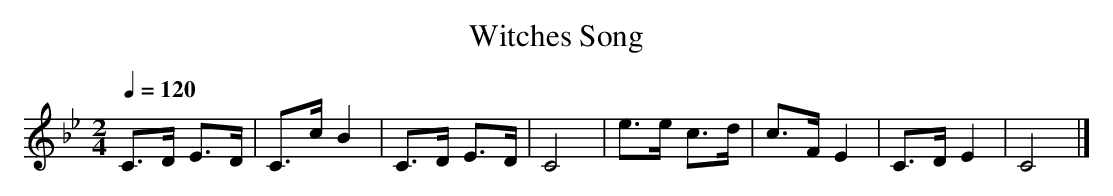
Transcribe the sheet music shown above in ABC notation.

X:1
T:Witches Song
M:2/4
L:1/8
Q:1/4=120
K:C Dorian
C>D E>D|C>c B2|C>D E>D|C4|e>e c>d|c>F E2|C>D E2|C4|]
